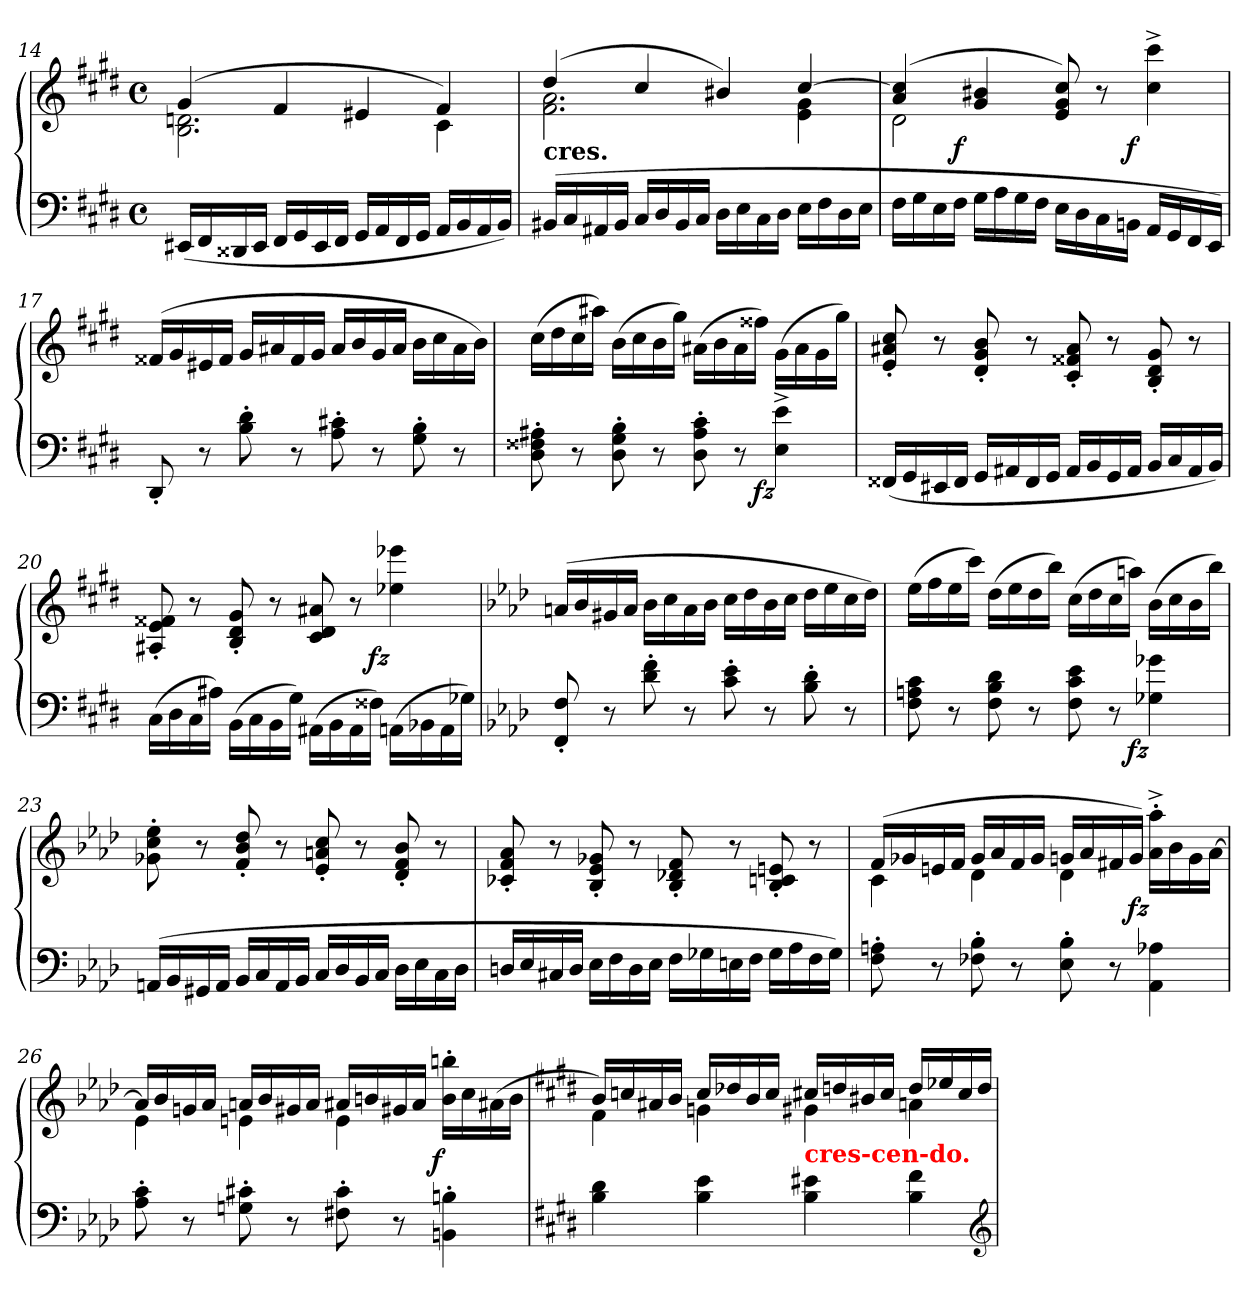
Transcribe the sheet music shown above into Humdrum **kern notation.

**kern	**kern	**dynam
*part1	*part1	*part1
*staff2	*staff1	*staff1/2
*clefF4	*clefG2	*
*k[f#c#g#d#]	*k[f#c#g#d#]	*
*c#:	*c#:	*
*M4/4	*M4/4	*
*met(c)	*met(c)	*
=14	=14	=14
*	*^	*
(<16EE#XLL	(>4g#	2.dn 2.B	.
16FF#	.	.	.
16DD##X	.	.	.
16EE#JJ	.	.	.
16FF#LL	4f#	.	.
16GG#	.	.	.
16EE#	.	.	.
16FF#JJ	.	.	.
16GG#LL	4e#X	.	.
16AA	.	.	.
16FF#	.	.	.
16GG#JJ	.	.	.
16AALL	4f#)	4c#	.
16BB	.	.	.
16AA	.	.	.
16BBJJ)	.	.	.
=15	=15	=15	=15
!	!LO:TX:c:B:t=cres.	!	!
(>16BB#XLL	(>4dd#	2.a 2.f#	.
16C#	.	.	.
16AA#X	.	.	.
16BB#JJ	.	.	.
16C#LL	4cc#	.	.
16D#	.	.	.
16BB#	.	.	.
16C#JJ	.	.	.
16D#LL	4b#X)	.	.
16E	.	.	.
16C#	.	.	.
16D#JJ	.	.	.
16ELL	[4cc#	4g# 4e	.
16F#	.	.	.
16D#	.	.	.
16EJJ	.	.	.
=16	=16	=16	=16
*	*	*^	*
16F#LL	(>4cc#] 4a	2d#	8.ryy	.
16G#	.	.	.	.
16E	.	.	.	.
16F#JJ	.	.	2ryy	f
16G#LL	4b#X 4g#	.	.	.
16A	.	.	.	.
16G#	.	.	.	.
16F#JJ	.	.	.	.
16E\LL	8cc# 8g# 8e)	2ryy	.	.
16D#	.	.	.	.
16C#	8r	.	.	.
16BBnJJ	.	.	4ryy	f
16AALL	4ccc#^< 4cc#^<	.	.	.
16GG#	.	.	.	.
16FF#	.	.	.	.
16EEJJ)	.	.	16ryy	.
*	*v	*v	*v	*
=17	=17	=17
8DD#'<	(>16f##XLL	.
.	16g#	.
8r	16e#X	.
.	16f##JJ	.
8d#'> 8B'>	16g#LL	.
.	16a#X	.
8r	16f##	.
.	16g#JJ	.
8c#X'> 8A'>	16a#LL	.
.	16b	.
8r	16g#	.
.	16a#JJ	.
8B'> 8G#'>	16bLL	.
.	16cc#	.
8r	16a#	.
.	16bJJ)	.
=18	=18	=18
8A#X'> 8F##X'> 8D#'>	(>16cc#LL	.
.	16dd#	.
8r	16cc#	.
.	16aa#XJJ)	.
8B'> 8G#'> 8D#'>	(>16bLL	.
.	16cc#	.
8r	16b	.
.	16gg#JJ)	.
8c#'> 8A#'> 8D#'>	(>16a#XLL	.
.	16b	.
8r	16a#	.
.	16ff##XJJ)	.
!	!	!LO:DY:b=2:rj
4e^< 4E^<	(>16g#LL	fz
.	16a#	.
.	16g#	.
.	16gg#JJ)	.
=19	=19	=19
(<16FF##XLL	8cc#'< 8a#X'< 8e'<	.
16GG#	.	.
16EE#X	8r	.
16FF##JJ	.	.
16GG#LL	8b'< 8g#'< 8d#'<	.
16AA#X	.	.
16FF##	8r	.
16GG#JJ	.	.
16AA#LL	8a#'< 8f##X'< 8c#'<	.
16BB	.	.
16GG#	8r	.
16AA#JJ	.	.
16BBLL	8g#'< 8d#'< 8B'<	.
16C#	.	.
16AA#	8r	.
16BBJJ)	.	.
=20	=20	=20
(>16C#LL	8f##X'< 8e'< 8A#X'<	.
16D#	.	.
16C#	8r	.
16A#XJJ)	.	.
(>16BB\LL	8g#'< 8d#'< 8B'<	.
16C#	.	.
16BB	8r	.
16G#JJ)	.	.
(>16AA#X\LL	8a#X 8d# 8c#	.
16BB	.	.
16AA#	8r	.
16F##XJJ)	.	.
!	!	!LO:DY:rj
(>16AAn\LL	4eee-X 4ee-X	fz
16BB-X	.	.
16AA	.	.
16G-XJJ)	.	.
=21	=21	=21
*k[b-e-a-d-]	*k[b-e-a-d-]	*
8F'</ 8FF'</	(>16an/LL	.
.	16b-	.
8r	16g#X	.
.	16aJJ	.
8f'> 8d-'>	16b-LL	.
.	16cc	.
8r	16a	.
.	16b-JJ	.
8e-'> 8c'>	16ccLL	.
.	16dd-	.
8r	16b-	.
.	16ccJJ	.
8d-'> 8B-'>	16dd-LL	.
.	16ee-	.
8r	16cc	.
.	16dd-JJ)	.
=22	=22	=22
8c 8An 8F	(>16ee-LL	.
.	16ff	.
8r	16ee-	.
.	16cccJJ)	.
8d- 8B- 8F	(>16dd-LL	.
.	16ee-	.
8r	16dd-	.
.	16bb-JJ)	.
8e- 8c 8F	(>16ccLL	.
.	16dd-	.
8r	16cc	.
.	16aanJJ)	.
!	!	!LO:DY:b=2:rj
4g-X 4G-X	(>16b-LL	fz
.	16cc	.
.	16b-	.
.	16bb-JJ)	.
=23	=23	=23
(<16AAnLL	8ee-'> 8cc'> 8g-X'>	.
16BB-	.	.
16GG#X	8r	.
16AAJJ	.	.
16BB-LL	8dd-'< 8b-'< 8f'<	.
16C	.	.
16AA	8r	.
16BB-JJ	.	.
16CLL	8cc'< 8an'< 8e-'<	.
16D-	.	.
16BB-	8r	.
16CJJ	.	.
16D-\LL	8b-'< 8f'< 8d-'<	.
16E-	.	.
16C	8r	.
16D-JJ	.	.
=24	=24	=24
16Dn/LL	8a-'< 8f'< 8c-X'<	.
16E-	.	.
16C#X	8r	.
16DJJ	.	.
16E-LL	8g-X'< 8e-'< 8B-'<	.
16F	.	.
16D	8r	.
16E-JJ	.	.
16FLL	8f'< 8d-X'< 8B-'<	.
16G-X	.	.
16En	8r	.
16FJJ	.	.
16G-LL	8en'< 8cn'< 8B-'<	.
16A-	.	.
16F	8r	.
16G-JJ)	.	.
=25	=25	=25
*	*^	*
8An'> 8F'>	(>16f/LL	4c\	.
.	16g-X	.	.
8r	16en	.	.
.	16fJJ	.	.
8B-'> 8F-X'>	16g-/LL	4d-\	.
.	16a-	.	.
8r	16f	.	.
.	16g-JJ	.	.
8B-'> 8E-'>	16gn/LL	4d-\	.
.	16a-	.	.
8r	16f#X	.	.
.	16gJJ)	.	.
!	!	!	!LO:DY:rj
4A- 4AA-	16aa-'>^<\ 16a-'>^<\LL	4ryy	fz
.	16b-	.	.
.	16g	.	.
.	[16a-JJ	.	.
=26	=26	=26	=26
8c'> 8A-'>	16a-/LL]	4e-\	.
.	16b-	.	.
8r	16gn	.	.
.	16a-JJ	.	.
8c#X'> 8Gn'>	16an/LL	4en\	.
.	16b-	.	.
8r	16g#X	.	.
.	16aJJ	.	.
8c#'> 8F#X'>	16a#X/LL	4e\	.
.	16bn	.	.
8r	16g#X	.	.
.	16a#JJ	.	.
!	!	!	!LO:DY:rj
4Bn'> 4BBn'>	16bbn'>\ 16b'>\LL	4ryy	f
.	16cc	.	.
.	(>16a#X	.	.
.	16bJJ	.	.
=27	=27	=27	=27
*k[f#c#g#d#]	*k[f#c#g#d#]	*	*
4d# 4B	16bLL)	4f#	.
.	16ccn	.	.
.	16a#X	.	.
.	16bJJ	.	.
4e 4B	16ccLL	4gn	.
.	16dd-X	.	.
.	16b	.	.
.	16ccJJ	.	.
!	!LO:TX:b:B:color=red:t=cres-cen-do.	!	!
4e#X 4B	16cc#XLL	4g#X	.
.	16ddn	.	.
.	16b#X	.	.
.	16cc#JJ	.	.
4f# 4B	16ddLL	4an	.
.	16ee-X	.	.
.	16cc#	.	.
.	16ddJJ	.	.
*	*v	*v	*
*clefG2	*	*
=	=	=
*-	*-	*-
